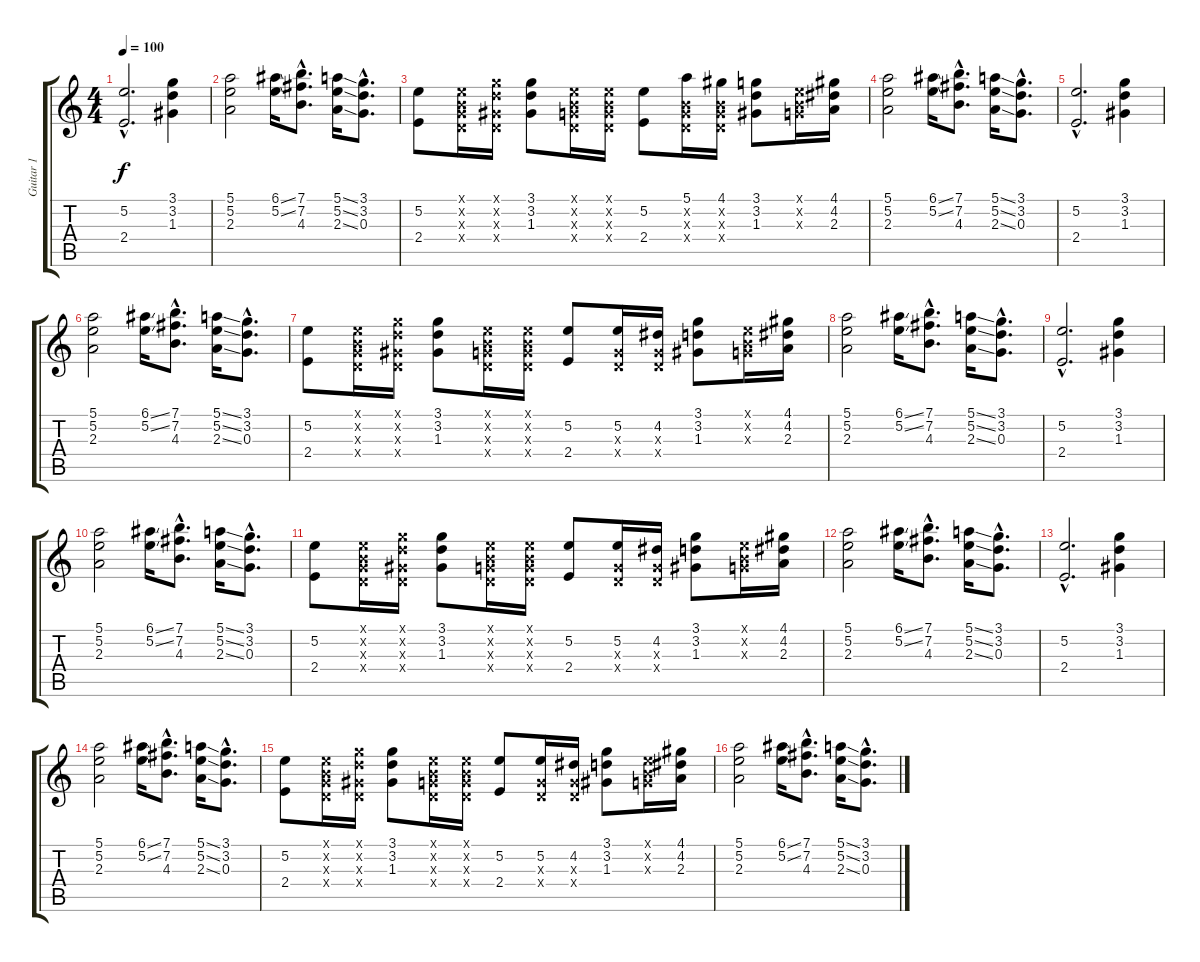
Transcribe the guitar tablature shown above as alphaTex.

\track ("Guitar 1" "Guitar 1") {instrument electricguitarclean}
\staff {score tabs}
\tuning (E4 B3 G3 D3 A2 D2) {hide}
\ts (4 4)
\tempo 100
\clef g2
\ks c
(5.2{hac} 2.4{hac}).2{d dy f instrument electricguitarclean} (3.1 3.2 1.3).4 |
(5.1 5.2 2.3).2 (6.1{ss} 5.2{ss}).16 (7.1{hac} 7.2{hac} 4.3{hac}).8{d} (5.1{ss} 5.2{ss} 2.3{ss}).16 (3.1{hac} 3.2{hac} 0.3{hac}).8{d} |
(5.2 2.4).8 (0.1{x} 0.2{x} 0.3{x} 0.4{x}).16 (3.1{x} 3.2{x} 1.3{x} 0.4{x}).16 (3.1 3.2 1.3).8 (0.1{x} 0.2{x} 0.3{x} 0.4{x}).16 (0.1{x} 0.2{x} 0.3{x} 0.4{x}).16 (5.2 2.4).8 (5.1 0.2{x} 0.3{x} 0.4{x}).16 (4.1 0.2{x} 0.3{x} 0.4{x}).16 (3.1 3.2 1.3).8 (0.1{x} 0.2{x} 0.3{x}).16 (4.1 4.2 2.3).16 |
(5.1 5.2 2.3).2 (6.1{ss} 5.2{ss}).16 (7.1{hac} 7.2{hac} 4.3{hac}).8{d} (5.1{ss} 5.2{ss} 2.3{ss}).16 (3.1{hac} 3.2{hac} 0.3{hac}).8{d} |
(5.2{hac} 2.4{hac}).2{d} (3.1 3.2 1.3).4 |
(5.1 5.2 2.3).2 (6.1{ss} 5.2{ss}).16 (7.1{hac} 7.2{hac} 4.3{hac}).8{d} (5.1{ss} 5.2{ss} 2.3{ss}).16 (3.1{hac} 3.2{hac} 0.3{hac}).8{d} |
(5.2 2.4).8 (0.1{x} 0.2{x} 0.3{x} 0.4{x}).16 (3.1{x} 3.2{x} 1.3{x} 0.4{x}).16 (3.1 3.2 1.3).8 (0.1{x} 0.2{x} 0.3{x} 0.4{x}).16 (0.1{x} 0.2{x} 0.3{x} 0.4{x}).16 (5.2 2.4).8 (5.2 0.3{x} 0.4{x}).16 (4.2 0.3{x} 0.4{x}).16 (3.1 3.2 1.3).8 (0.1{x} 0.2{x} 0.3{x}).16 (4.1 4.2 2.3).16 |
(5.1 5.2 2.3).2 (6.1{ss} 5.2{ss}).16 (7.1{hac} 7.2{hac} 4.3{hac}).8{d} (5.1{ss} 5.2{ss} 2.3{ss}).16 (3.1{hac} 3.2{hac} 0.3{hac}).8{d} |
(5.2{hac} 2.4{hac}).2{d} (3.1 3.2 1.3).4 |
(5.1 5.2 2.3).2 (6.1{ss} 5.2{ss}).16 (7.1{hac} 7.2{hac} 4.3{hac}).8{d} (5.1{ss} 5.2{ss} 2.3{ss}).16 (3.1{hac} 3.2{hac} 0.3{hac}).8{d} |
(5.2 2.4).8 (0.1{x} 0.2{x} 0.3{x} 0.4{x}).16 (3.1{x} 3.2{x} 1.3{x} 0.4{x}).16 (3.1 3.2 1.3).8 (0.1{x} 0.2{x} 0.3{x} 0.4{x}).16 (0.1{x} 0.2{x} 0.3{x} 0.4{x}).16 (5.2 2.4).8 (5.2 0.3{x} 0.4{x}).16 (4.2 0.3{x} 0.4{x}).16 (3.1 3.2 1.3).8 (0.1{x} 0.2{x} 0.3{x}).16 (4.1 4.2 2.3).16 |
(5.1 5.2 2.3).2 (6.1{ss} 5.2{ss}).16 (7.1{hac} 7.2{hac} 4.3{hac}).8{d} (5.1{ss} 5.2{ss} 2.3{ss}).16 (3.1{hac} 3.2{hac} 0.3{hac}).8{d} |
(5.2{hac} 2.4{hac}).2{d} (3.1 3.2 1.3).4 |
(5.1 5.2 2.3).2 (6.1{ss} 5.2{ss}).16 (7.1{hac} 7.2{hac} 4.3{hac}).8{d} (5.1{ss} 5.2{ss} 2.3{ss}).16 (3.1{hac} 3.2{hac} 0.3{hac}).8{d} |
(5.2 2.4).8 (0.1{x} 0.2{x} 0.3{x} 0.4{x}).16 (3.1{x} 3.2{x} 1.3{x} 0.4{x}).16 (3.1 3.2 1.3).8 (0.1{x} 0.2{x} 0.3{x} 0.4{x}).16 (0.1{x} 0.2{x} 0.3{x} 0.4{x}).16 (5.2 2.4).8 (5.2 0.3{x} 0.4{x}).16 (4.2 0.3{x} 0.4{x}).16 (3.1 3.2 1.3).8 (0.1{x} 0.2{x} 0.3{x}).16 (4.1 4.2 2.3).16 |
(5.1 5.2 2.3).2 (6.1{ss} 5.2{ss}).16 (7.1{hac} 7.2{hac} 4.3{hac}).8{d} (5.1{ss} 5.2{ss} 2.3{ss}).16 (3.1{hac} 3.2{hac} 0.3{hac}).8{d}
